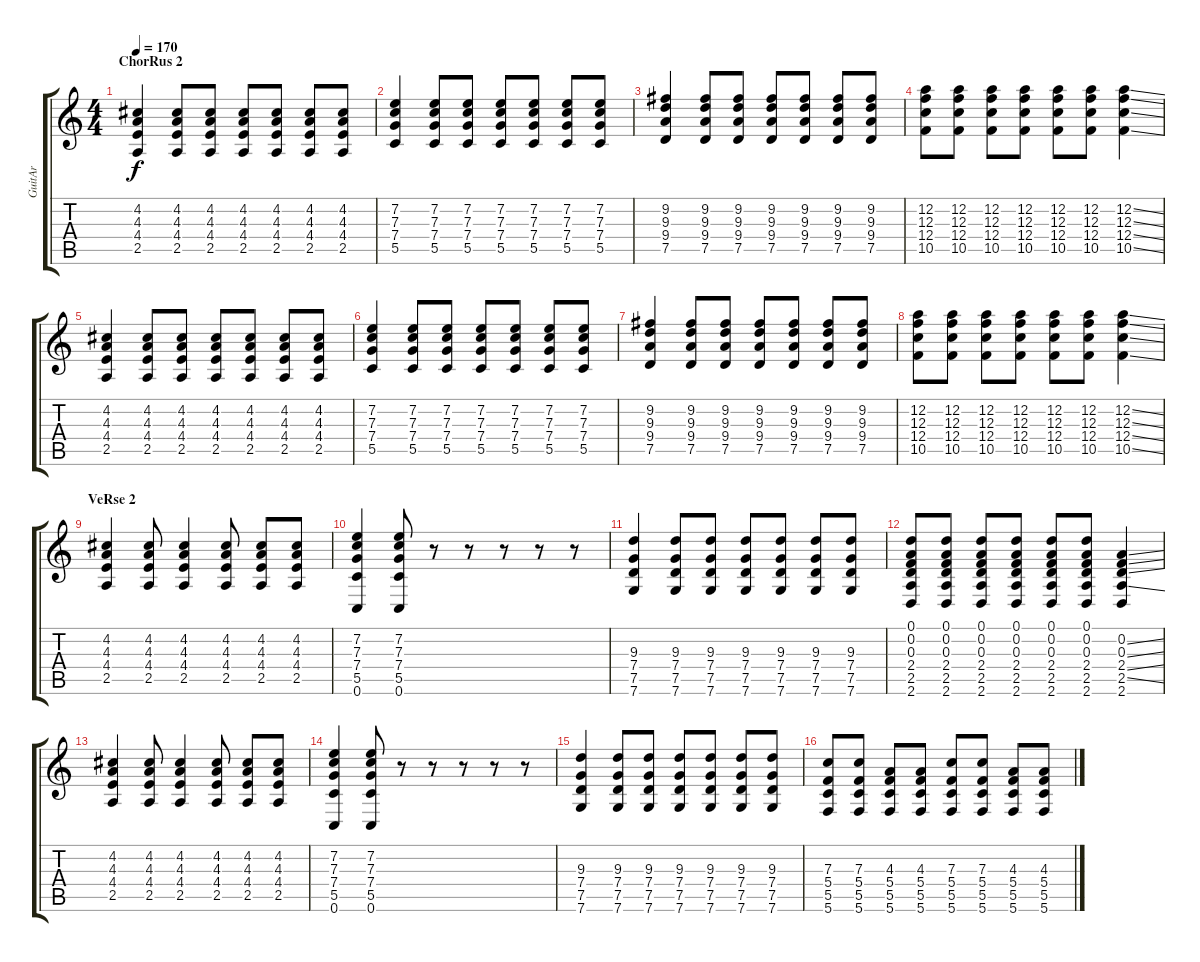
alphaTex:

\track ("GuitAr" "GuitAr") {instrument overdrivenguitar}
\staff {score tabs}
\tuning (D4 A3 F3 C3 G2 C2) {hide}
\ts (4 4)
\section ("" "ChorRus 2")
\tempo 170
\clef g2
\ks c
(4.2 4.3 4.4 2.5).4{dy f volume 12} (4.2 4.3 4.4 2.5).8 (4.2 4.3 4.4 2.5).8 (4.2 4.3 4.4 2.5).8 (4.2 4.3 4.4 2.5).8 (4.2 4.3 4.4 2.5).8 (4.2 4.3 4.4 2.5).8 |
(7.2 7.3 7.4 5.5).4 (7.2 7.3 7.4 5.5).8 (7.2 7.3 7.4 5.5).8 (7.2 7.3 7.4 5.5).8 (7.2 7.3 7.4 5.5).8 (7.2 7.3 7.4 5.5).8 (7.2 7.3 7.4 5.5).8 |
(9.2 9.3 9.4 7.5).4 (9.2 9.3 9.4 7.5).8 (9.2 9.3 9.4 7.5).8 (9.2 9.3 9.4 7.5).8 (9.2 9.3 9.4 7.5).8 (9.2 9.3 9.4 7.5).8 (9.2 9.3 9.4 7.5).8 |
(12.2 12.3 12.4 10.5).8 (12.2 12.3 12.4 10.5).8 (12.2 12.3 12.4 10.5).8 (12.2 12.3 12.4 10.5).8 (12.2 12.3 12.4 10.5).8 (12.2 12.3 12.4 10.5).8 (12.2{ss} 12.3{ss} 12.4{ss} 10.5{ss}).4 |
(4.2 4.3 4.4 2.5).4 (4.2 4.3 4.4 2.5).8 (4.2 4.3 4.4 2.5).8 (4.2 4.3 4.4 2.5).8 (4.2 4.3 4.4 2.5).8 (4.2 4.3 4.4 2.5).8 (4.2 4.3 4.4 2.5).8 |
(7.2 7.3 7.4 5.5).4 (7.2 7.3 7.4 5.5).8 (7.2 7.3 7.4 5.5).8 (7.2 7.3 7.4 5.5).8 (7.2 7.3 7.4 5.5).8 (7.2 7.3 7.4 5.5).8 (7.2 7.3 7.4 5.5).8 |
(9.2 9.3 9.4 7.5).4 (9.2 9.3 9.4 7.5).8 (9.2 9.3 9.4 7.5).8 (9.2 9.3 9.4 7.5).8 (9.2 9.3 9.4 7.5).8 (9.2 9.3 9.4 7.5).8 (9.2 9.3 9.4 7.5).8 |
(12.2 12.3 12.4 10.5).8 (12.2 12.3 12.4 10.5).8 (12.2 12.3 12.4 10.5).8 (12.2 12.3 12.4 10.5).8 (12.2 12.3 12.4 10.5).8 (12.2 12.3 12.4 10.5).8 (12.2{ss} 12.3{ss} 12.4{ss} 10.5{ss}).4 |
\section ("" "VeRse 2")
(4.2 4.3 4.4 2.5).4 (4.2 4.3 4.4 2.5).8 (4.2 4.3 4.4 2.5).4 (4.2 4.3 4.4 2.5).8 (4.2 4.3 4.4 2.5).8 (4.2 4.3 4.4 2.5).8 |
(7.2 7.3 7.4 5.5 0.6).4 (7.2 7.3 7.4 5.5 0.6).8 r.8 r.8 r.8 r.8 r.8 |
(9.3 7.4 7.5 7.6).4 (9.3 7.4 7.5 7.6).8 (9.3 7.4 7.5 7.6).8 (9.3 7.4 7.5 7.6).8 (9.3 7.4 7.5 7.6).8 (9.3 7.4 7.5 7.6).8 (9.3 7.4 7.5 7.6).8 |
(0.1 0.2 0.3 2.4 2.5 2.6).8 (0.1 0.2 0.3 2.4 2.5 2.6).8 (0.1 0.2 0.3 2.4 2.5 2.6).8 (0.1 0.2 0.3 2.4 2.5 2.6).8 (0.1 0.2 0.3 2.4 2.5 2.6).8 (0.1 0.2 0.3 2.4 2.5 2.6).8 (0.2{ss} 0.3{ss} 2.4{ss} 2.5{ss} 2.6).4 |
(4.2 4.3 4.4 2.5).4 (4.2 4.3 4.4 2.5).8 (4.2 4.3 4.4 2.5).4 (4.2 4.3 4.4 2.5).8 (4.2 4.3 4.4 2.5).8 (4.2 4.3 4.4 2.5).8 |
(7.2 7.3 7.4 5.5 0.6).4 (7.2 7.3 7.4 5.5 0.6).8 r.8 r.8 r.8 r.8 r.8 |
(9.3 7.4 7.5 7.6).4 (9.3 7.4 7.5 7.6).8 (9.3 7.4 7.5 7.6).8 (9.3 7.4 7.5 7.6).8 (9.3 7.4 7.5 7.6).8 (9.3 7.4 7.5 7.6).8 (9.3 7.4 7.5 7.6).8 |
(7.3 5.4 5.5 5.6).8 (7.3 5.4 5.5 5.6).8 (4.3 5.4 5.5 5.6).8 (4.3 5.4 5.5 5.6).8 (7.3 5.4 5.5 5.6).8 (7.3 5.4 5.5 5.6).8 (4.3 5.4 5.5 5.6).8 (4.3 5.4 5.5 5.6).8
